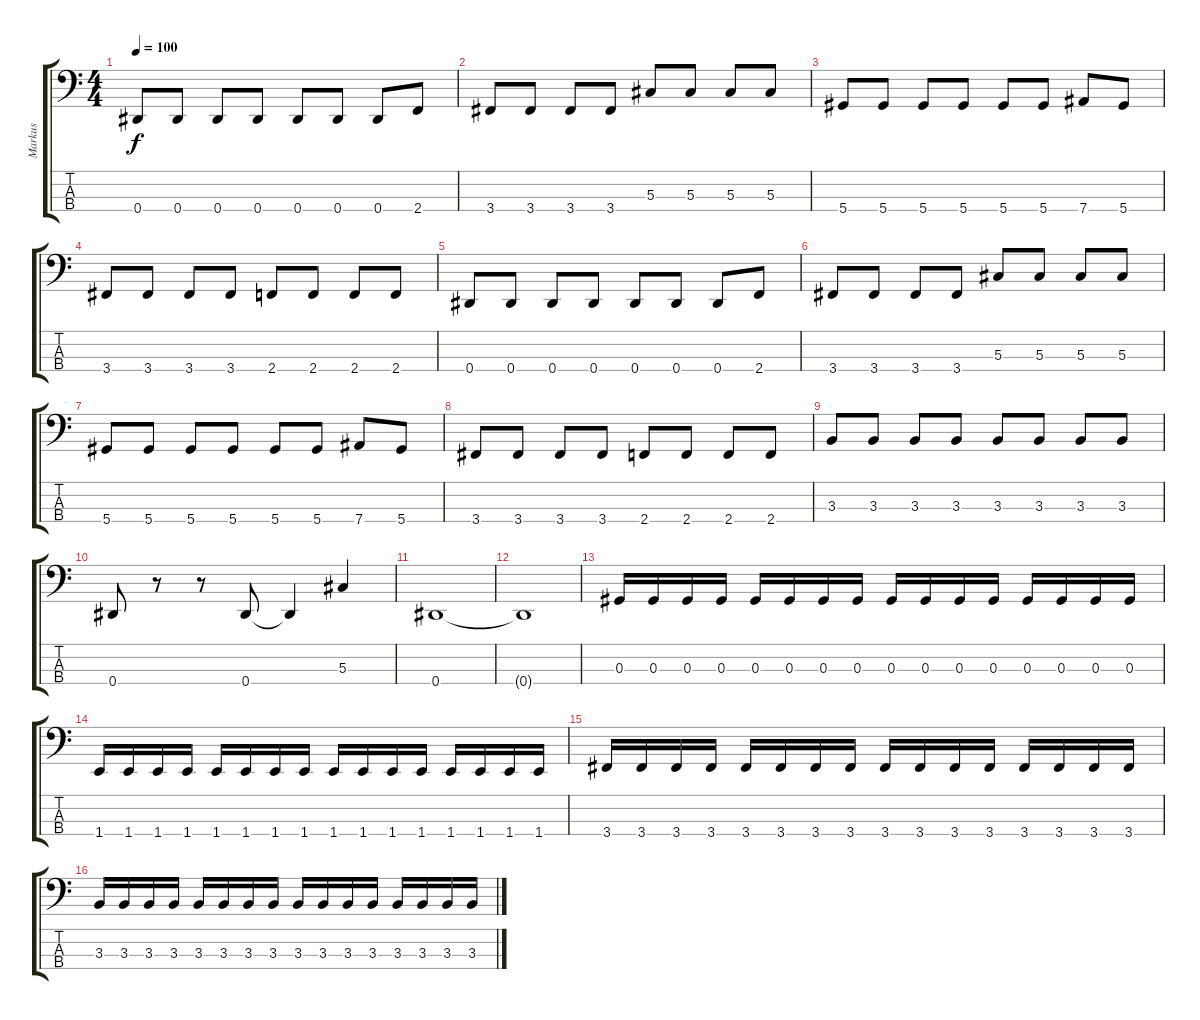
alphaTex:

\track ("Markus" "Markus") {instrument electricbassfinger}
\staff {score tabs}
\tuning (Gb2 Db2 Ab1 Eb1) {hide}
\ts (4 4)
\tempo 100
\clef f4
\ks c
0.4.8{dy f} 0.4.8 0.4.8 0.4.8 0.4.8 0.4.8 0.4.8 2.4.8 |
3.4.8 3.4.8 3.4.8 3.4.8 5.3.8 5.3.8 5.3.8 5.3.8 |
5.4.8 5.4.8 5.4.8 5.4.8 5.4.8 5.4.8 7.4.8 5.4.8 |
3.4.8 3.4.8 3.4.8 3.4.8 2.4.8 2.4.8 2.4.8 2.4.8 |
0.4.8 0.4.8 0.4.8 0.4.8 0.4.8 0.4.8 0.4.8 2.4.8 |
3.4.8 3.4.8 3.4.8 3.4.8 5.3.8 5.3.8 5.3.8 5.3.8 |
5.4.8 5.4.8 5.4.8 5.4.8 5.4.8 5.4.8 7.4.8 5.4.8 |
3.4.8 3.4.8 3.4.8 3.4.8 2.4.8 2.4.8 2.4.8 2.4.8 |
3.3.8 3.3.8 3.3.8 3.3.8 3.3.8 3.3.8 3.3.8 3.3.8 |
0.4.8 r.8 r.8 0.4.8 0.4{t}.4 5.3.4 |
0.4.1 |
0.4{t}.1 |
0.3.16 0.3.16 0.3.16 0.3.16 0.3.16 0.3.16 0.3.16 0.3.16 0.3.16 0.3.16 0.3.16 0.3.16 0.3.16 0.3.16 0.3.16 0.3.16 |
1.4.16 1.4.16 1.4.16 1.4.16 1.4.16 1.4.16 1.4.16 1.4.16 1.4.16 1.4.16 1.4.16 1.4.16 1.4.16 1.4.16 1.4.16 1.4.16 |
3.4.16 3.4.16 3.4.16 3.4.16 3.4.16 3.4.16 3.4.16 3.4.16 3.4.16 3.4.16 3.4.16 3.4.16 3.4.16 3.4.16 3.4.16 3.4.16 |
3.3.16 3.3.16 3.3.16 3.3.16 3.3.16 3.3.16 3.3.16 3.3.16 3.3.16 3.3.16 3.3.16 3.3.16 3.3.16 3.3.16 3.3.16 3.3.16
